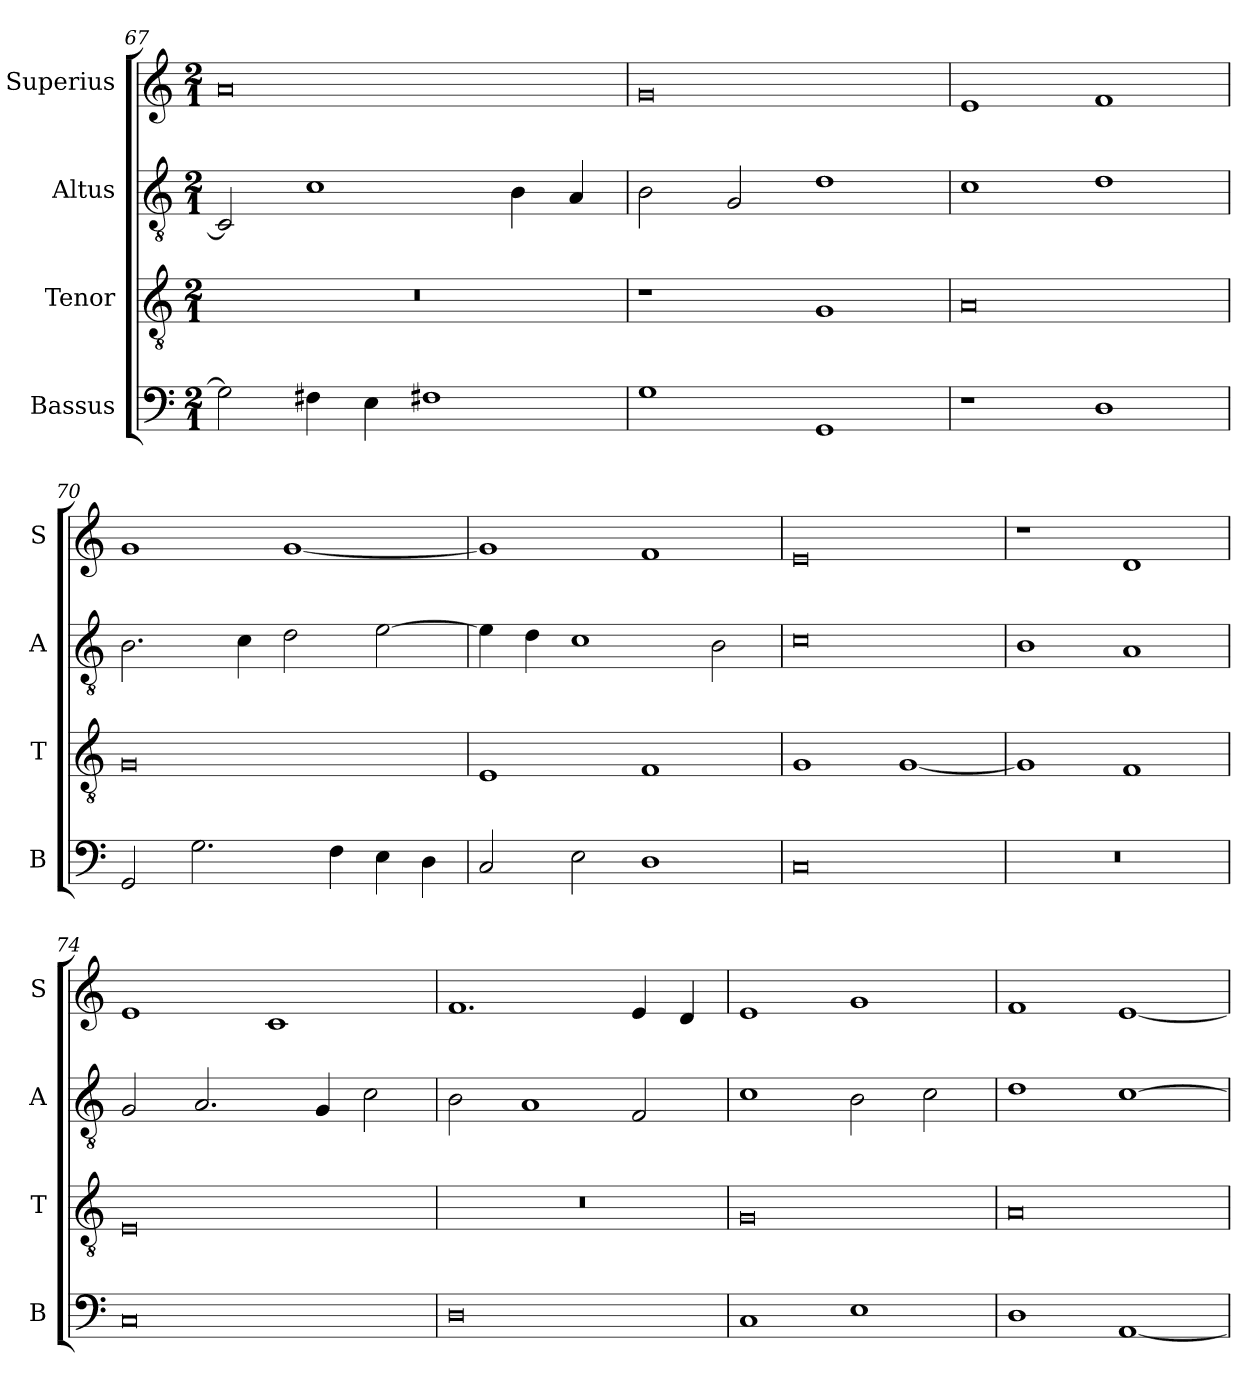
**kern	**kern	**kern	**kern
*part4	*part3	*part2	*part1
*staff4	*staff3	*staff2	*staff1
*I"Bassus	*I"Tenor	*I"Altus	*I"Superius
*I'B	*I'T	*I'A	*I'S
*clefF4	*clefGv2	*clefGv2	*clefG2
*k[]	*k[]	*k[]	*k[]
*M2/1	*M2/1	*M2/1	*M2/1
=67	=67	=67	=67
2G\]	0r	2C/]	0a
4F#X\	.	1c	.
4E\	.	.	.
1F#X	.	.	.
.	.	4B\	.
.	.	4A/	.
=68	=68	=68	=68
1G	1r	2B\	0g
.	.	2G/	.
1GG	1G	1d	.
=69	=69	=69	=69
1r	0A	1c	1e
1D	.	1d	1f
=70	=70	=70	=70
2GG/	0G	2.B\	1g
2.G\	.	.	.
.	.	4c\	.
.	.	2d\	[1g
4F\	.	.	.
4E\	.	[2e\	.
4D\	.	.	.
=71	=71	=71	=71
2C/	1E	4e\]	1g]
.	.	4d\	.
2E\	.	1c	.
1D	1F	.	1f
.	.	2B\	.
=72	=72	=72	=72
0C	1G	0c	0e
.	[1G	.	.
=73	=73	=73	=73
0r	1G]	1B	1r
.	1F	1A	1d
=74	=74	=74	=74
0C	0E	2G/	1e
.	.	2.A/	.
.	.	.	1c
.	.	4G/	.
.	.	2c\	.
=75	=75	=75	=75
0D	0r	2B\	1.f
.	.	1A	.
.	.	2F/	4e/
.	.	.	4d/
=76	=76	=76	=76
1C	0G	1c	1e
1E	.	2B\	1g
.	.	2c\	.
=77	=77	=77	=77
1D	0A	1d	1f
[1AA	.	[1c	[1e
=	=	=	=
*-	*-	*-	*-
